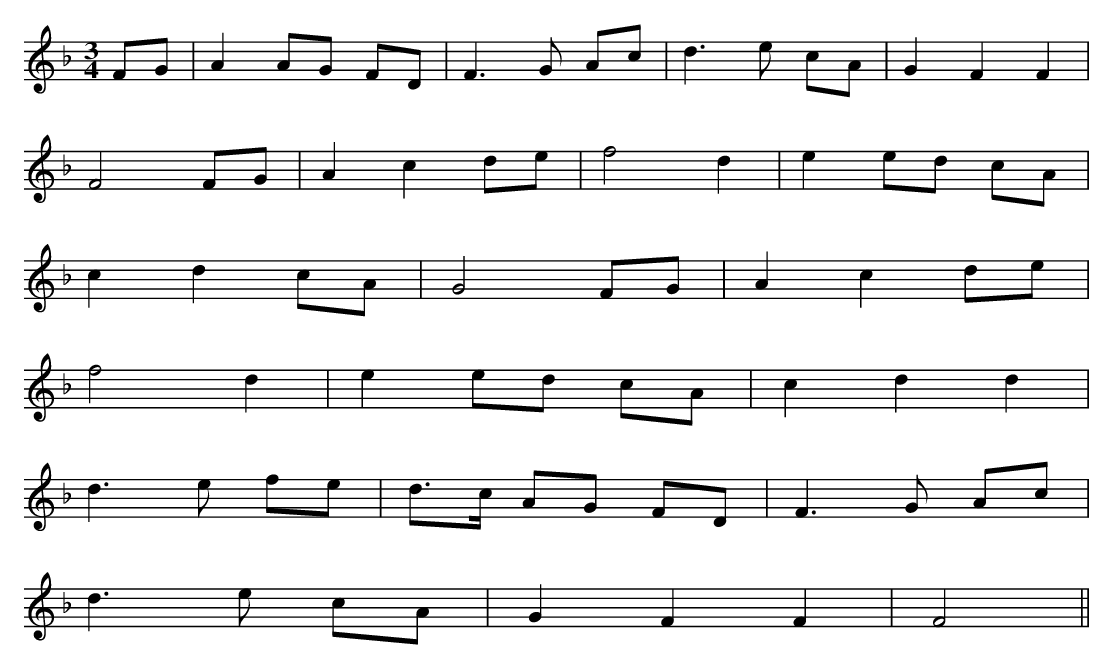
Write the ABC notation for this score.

X:1
M:3/4
K:F
FG|A2 AG FD|F2>G2 Ac|d2>e2 cA|G2 F2 F2|
F4 FG|A2 c2 de|f4 d2|e2 ed cA|
c2 d2 cA|G4 FG|A2 c2 de|
f4 d2|e2 ed cA|c2 d2 d2|
d2>e2 fe|d>c AG FD|F2>G2 Ac|
d2>e2 cA|G2 F2 F2|F4||
